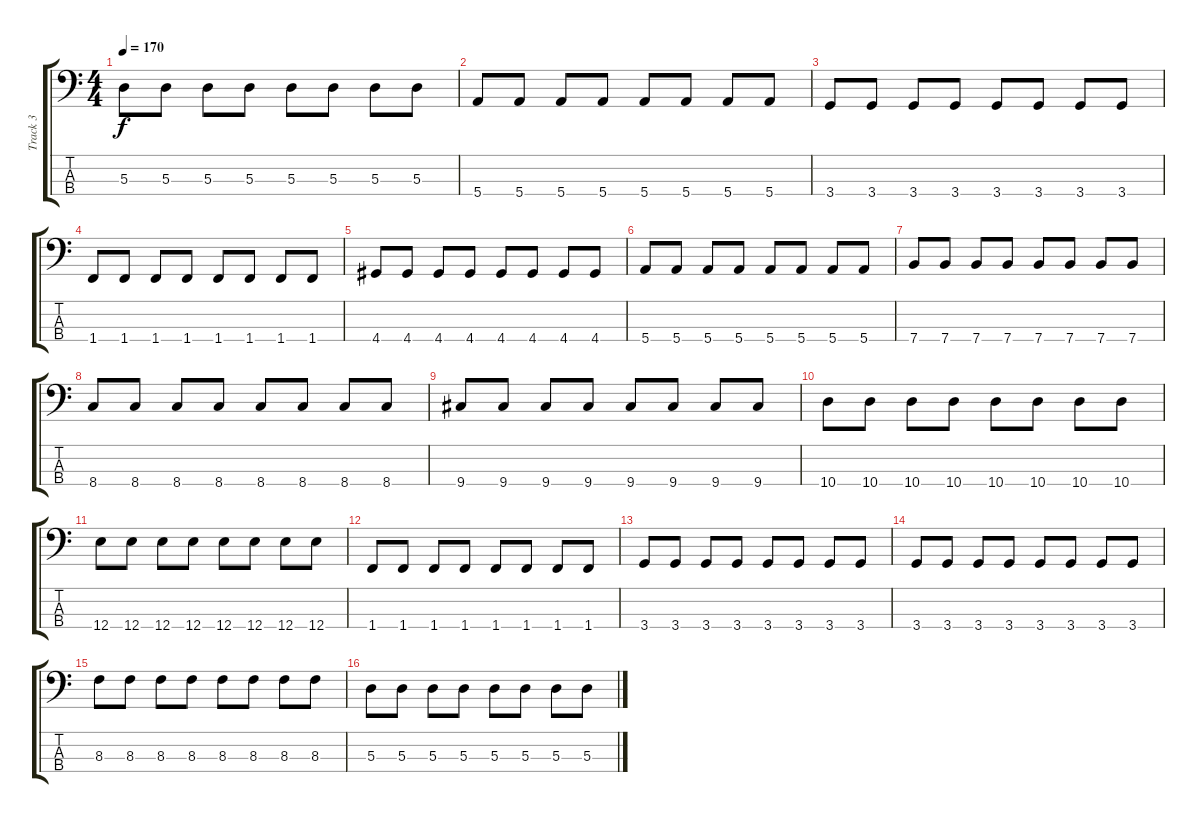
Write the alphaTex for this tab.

\track ("Track 3" "Track 3") {instrument electricbassfinger}
\staff {score tabs}
\tuning (G2 D2 A1 E1) {hide}
\ts (4 4)
\tempo 170
\clef f4
\ks c
5.3.8{dy f} 5.3.8 5.3.8 5.3.8 5.3.8 5.3.8 5.3.8 5.3.8 |
5.4.8 5.4.8 5.4.8 5.4.8 5.4.8 5.4.8 5.4.8 5.4.8 |
3.4.8 3.4.8 3.4.8 3.4.8 3.4.8 3.4.8 3.4.8 3.4.8 |
1.4.8 1.4.8 1.4.8 1.4.8 1.4.8 1.4.8 1.4.8 1.4.8 |
4.4.8 4.4.8 4.4.8 4.4.8 4.4.8 4.4.8 4.4.8 4.4.8 |
5.4.8 5.4.8 5.4.8 5.4.8 5.4.8 5.4.8 5.4.8 5.4.8 |
7.4.8 7.4.8 7.4.8 7.4.8 7.4.8 7.4.8 7.4.8 7.4.8 |
8.4.8 8.4.8 8.4.8 8.4.8 8.4.8 8.4.8 8.4.8 8.4.8 |
9.4.8 9.4.8 9.4.8 9.4.8 9.4.8 9.4.8 9.4.8 9.4.8 |
10.4.8 10.4.8 10.4.8 10.4.8 10.4.8 10.4.8 10.4.8 10.4.8 |
12.4.8 12.4.8 12.4.8 12.4.8 12.4.8 12.4.8 12.4.8 12.4.8 |
1.4.8 1.4.8 1.4.8 1.4.8 1.4.8 1.4.8 1.4.8 1.4.8 |
3.4.8 3.4.8 3.4.8 3.4.8 3.4.8 3.4.8 3.4.8 3.4.8 |
3.4.8 3.4.8 3.4.8 3.4.8 3.4.8 3.4.8 3.4.8 3.4.8 |
8.3.8 8.3.8 8.3.8 8.3.8 8.3.8 8.3.8 8.3.8 8.3.8 |
5.3.8 5.3.8 5.3.8 5.3.8 5.3.8 5.3.8 5.3.8 5.3.8
